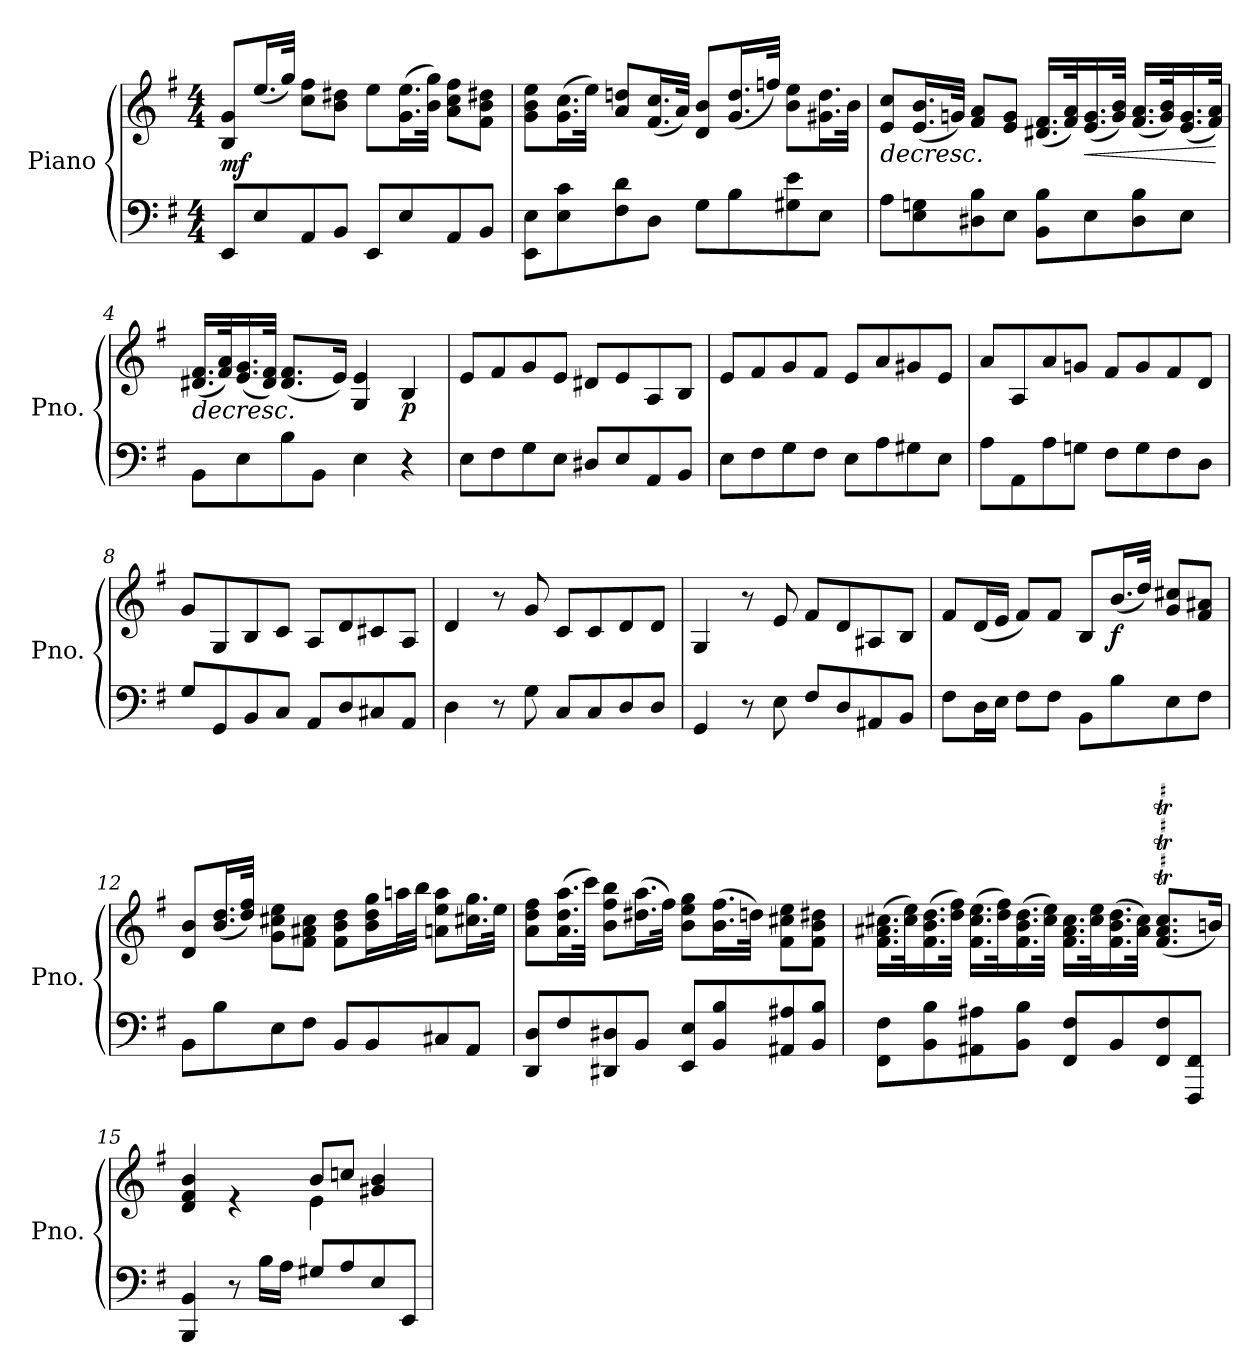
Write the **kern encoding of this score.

**kern	**kern	**dynam
*part1	*part1	*part1
*staff2	*staff1	*staff1/2
*I"Piano	*	*
*I'Pno.	*	*
*clefF4	*clefG2	*
*k[f#]	*k[f#]	*
*M4/4	*M4/4	*
*MM40	*MM40	*
=1	=1	=1
!	!	!LO:DY:b
8EE/L	8B/ 8g/L	mf
8E/	(16.ee/L	.
.	32gg/JJk)	.
8AA/	8cc\ 8ff#\L	.
8BB/J	8b\ 8dd#X\J	.
8EE/L	8ee\L	.
8E/	(16.g\ 16.ee\L	.
.	32b\ 32gg\JJk)	.
8AA/	8a\ 8cc\ 8ff#\L	.
8BB/J	8f#\ 8b\ 8dd#X\J	.
=2	=2	=2
8EE\ 8E\L	8g\ 8b\ 8ee\L	.
8E\ 8c\	(16.g\ 16.cc\L	.
.	32ee\JJk)	.
8F#\ 8d\	8a/ 8ddn/L	.
8D\J	(16.f#/ 16.cc/L	.
.	32a/JJk)	.
8G\L	8d/ 8b/L	.
8B\	(16.g/ 16.dd/L	.
.	32ffn/JJk)	.
8G#X\ 8e\	8b\ 8ee\L	.
8E\J	16.g#X\ 16.dd\L	.
.	32b\JJk	.
=3	=3	=3
!	!	!LO:HP:b
8A\L	8e/ 8cc/L	>
8E\ 8Gn\	(16.e/ 16.b/L	.
.	32gn/JJk)	.
8D#X\ 8B\	8f#/ 8a/L	.
8E\J	8e/ 8g/J	.
8BB\ 8B\L	(16.d#X/ 16.f#/LL	.
.	32f#/ 32a/K)	.
!	!	!LO:HP:b
8E\	(16.e/ 16.g/	<
.	32g/ 32b/JJk)	.
8D#\ 8B\	(16.f#/ 16.a/LL	.
.	32g/ 32b/K)	.
8E\J	(16.e/ 16.g/	.
.	32f#/ 32a/JJk)	.
.	.	] [
!!LO:LB:g=z
=4	=4	=4
!	!	!LO:HP:b
8BB\L	(16.d#X/ 16.f#/LL	>
.	32f#/ 32a/K)	.
8E\	(16.e/ 16.g/	.
.	32d#/ 32f#/JJk)	.
8B\	(8.d#/ 8.f#/L	.
8BB\J	.	.
.	16e/Jk)	.
4E\	4G/ 4e/	.
!	!	!LO:DY:b
4r	4B/	p
.	.	]
=5	=5	=5
8E\L	8e/L	.
8F#\	8f#/	.
8G\	8g/	.
8E\J	8e/J	.
8D#X/L	8d#X/L	.
8E/	8e/	.
8AA/	8A/	.
8BB/J	8B/J	.
=6	=6	=6
8E\L	8e/L	.
8F#\	8f#/	.
8G\	8g/	.
8F#\J	8f#/J	.
8E\L	8e/L	.
8A\	8a/	.
8G#X\	8g#X/	.
8E\J	8e/J	.
=7	=7	=7
8A\L	8a/L	.
8AA\	8A/	.
8A\	8a/	.
8Gn\J	8gn/J	.
8F#\L	8f#/L	.
8G\	8g/	.
8F#\	8f#/	.
8D\J	8d/J	.
=8	=8	=8
8G/L	8g/L	.
8GG/	8G/	.
8BB/	8B/	.
8C/J	8c/J	.
8AA/L	8A/L	.
8D/	8d/	.
8C#X/	8c#X/	.
8AA/J	8A/J	.
!!LO:LB:g=z
=9	=9	=9
4D\	4d/	.
8r	8r	.
8G\	8g/	.
8C/L	8c/L	.
8C/	8c/	.
8D/	8d/	.
8D/J	8d/J	.
=10	=10	=10
4GG/	4G/	.
8r	8r	.
8E\	8e/	.
8F#/L	8f#/L	.
8D/	8d/	.
8AA#X/	8A#X/	.
8BB/J	8B/J	.
=11	=11	=11
8F#\L	8f#/L	.
16D\L	(16d/L	.
16E\JJ	16e/JJ	.
8F#\L	8f#/L)	.
8F#\J	8f#/J	.
8BB\L	8B/L	.
!	!	!LO:DY:b
8B\	(16.b/L	f
.	32dd/JJk)	.
8E\	8g/ 8cc#X/L	.
8F#\J	8f#/ 8a#X/J	.
=12	=12	=12
8BB\L	8d/ 8b/L	.
8B\	(16.b/ 16.dd/L	.
.	32dd/ 32ff#/JJk)	.
8E\	8g\ 8cc#X\ 8ee\L	.
8F#\J	8f#\ 8a#X\ 8cc#\J	.
8BB/L	8f#\ 8b\ 8dd\L	.
8BB/	16b\ 16dd\ 16gg\L	.
.	32aan\L	.
.	32bb\JJJ	.
8C#X/	8an\ 8ee\ 8aa\L	.
8AA/J	16.cc#X\ 16.gg\L	.
.	32ee\JJk	.
!!LO:LB:g=z
=13	=13	=13
8DD/ 8D/L	8a\ 8dd\ 8ff#\L	.
8F#/	(16.a\ 16.dd\ 16.aa\L	.
.	32ccc\JJk)	.
8DD#X/ 8D#X/	8b\ 8ff#\ 8bb\L	.
8BB/J	(16.dd#X\ 16.aa\L	.
.	32ff#\JJk)	.
8EE/ 8E/L	8b\ 8ee\ 8gg\L	.
8BB/ 8B/	(16.b\ 16.ff#\L	.
.	32ddn\JJk)	.
8AA#X/ 8A#X/	8f#\ 8cc#X\ 8ee\L	.
8BB/ 8B/J	8f#\ 8b\ 8dd#X\J	.
=14	=14	=14
8FF#\ 8F#\L	(16.f#\ 16.a#X\ 16.cc#X\LL	.
.	32cc#\ 32ee\K)	.
8BB\ 8B\	(16.f#\ 16.b\ 16.dd\	.
.	32dd\ 32ff#\JJk)	.
8AA#X\ 8A#X\	(16.f#\ 16.cc#\ 16.ee\LL	.
.	32dd\ 32ff#\K)	.
8BB\ 8B\J	(16.f#\ 16.b\ 16.dd\	.
.	32cc#\ 32ee\JJk)	.
8FF#/ 8F#/L	16.f#\ 16.a#\ 16.cc#\LL	.
.	32cc#\ 32ee\K	.
8BB/	(16.f#\ 16.b\ 16.dd\	.
.	32a#\ 32cc#\JJk)	.
8FF#/ 8F#/	(8.f#/T 8.a#/T 8.cc#/TL	.
8FFF#/ 8FF#/J	.	.
.	16b/Jk)	.
=15	=15	=15
*	*^	*
4BBB/ 4BB/	4d/ 4f#/ 4b/	2ryy	.
8r	4re	.	.
16B\LL	.	.	.
16A\JJ	.	.	.
8G#X/L	8b/L	4e\	.
8A/	8ccn/J	.	.
8E/	4g#X/ 4b/	4ryy	.
8EE/J	.	.	.
*	*v	*v	*
=	=	=
*-	*-	*-
